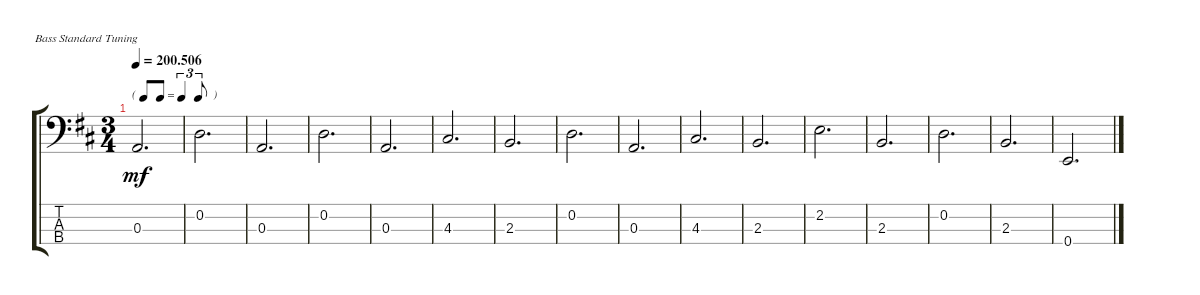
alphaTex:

\defaultSystemsLayout 4
\singleTrackTrackNamePolicy hidden
\firstSystemTrackNameMode fullname
\otherSystemsTrackNameMode fullname
\firstSystemTrackNameOrientation horizontal
\otherSystemsTrackNameOrientation horizontal
\defaultBarNumberDisplay FirstOfSystem
\track ("Basse" "A-Bass") {instrument acousticbass}
\staff {score tabs}
\tuning (G2 D2 A1 E1)
\ts (3 4)
\tf triplet8th
\tempo
200.506
\accidentals auto
\clef f4
\ottava regular
\simile none
\ks d
0.3.2{d dy mf} |
0.2.2{d} |
0.3.2{d} |
0.2.2{d} |
0.3.2{d} |
4.3.2{d} |
2.3.2{d} |
0.2.2{d} |
0.3.2{d} |
4.3.2{d} |
2.3.2{d} |
2.2.2{d} |
2.3.2{d} |
0.2.2{d} |
2.3.2{d} |
0.4.2{d}
